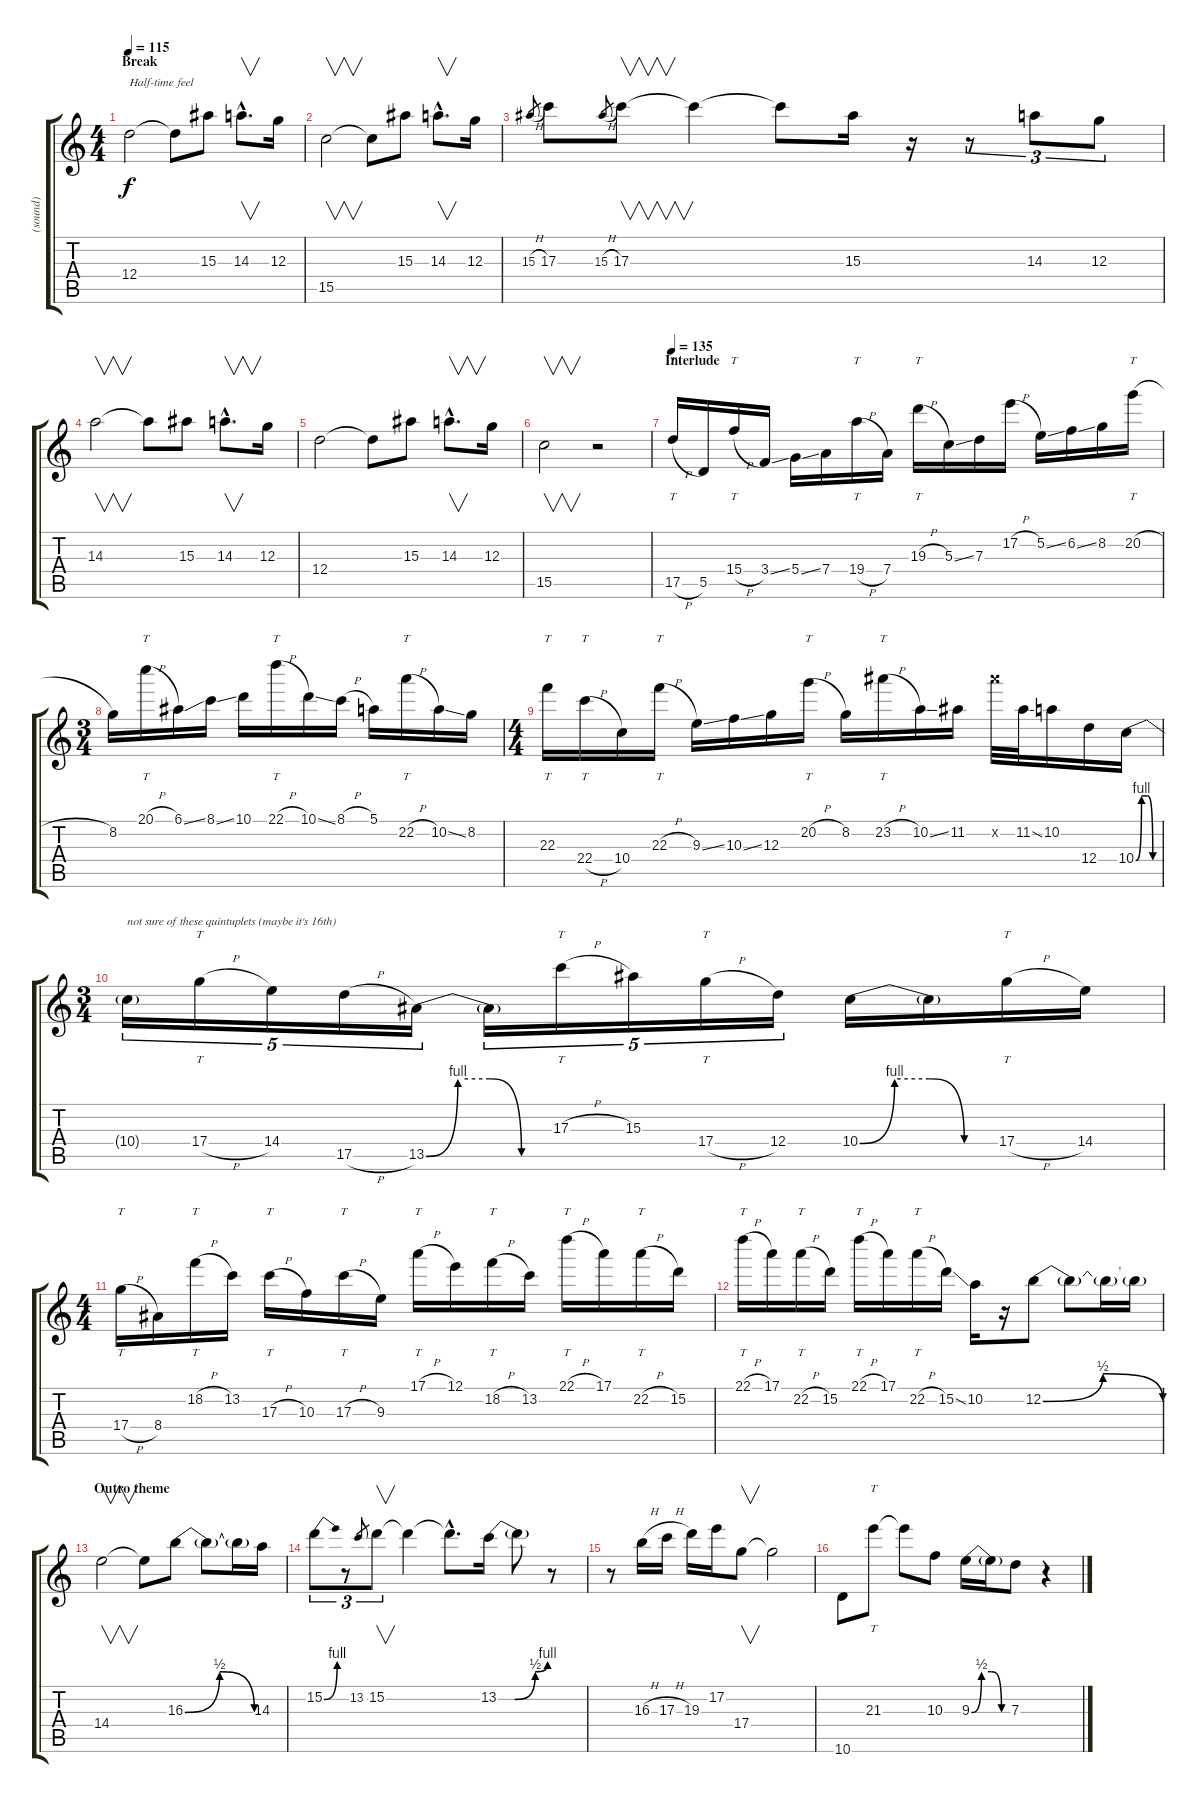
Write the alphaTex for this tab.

\track ("(sound)" "(sound)") {instrument distortionguitar}
\staff {score tabs}
\tuning (E4 B3 G3 D3 A2 E2) {hide}
\ts (4 4)
\section ("" "Break")
\tempo 115
\clef g2
\ks c
12.4.2{txt "Half-time feel" dy f} 12.4{t}.8 15.3.8 14.3{hac}.8{v d} 12.3.16 |
15.5.2{v} 15.5{t}.8 15.3.8 14.3{hac}.8{v d} 12.3.16 |
15.3{h}.8{gr} 17.3.8 15.3{h}.8{gr} 17.3.8{v} 17.3{t}.4 17.3{t}.8 15.3.16 r.16 r.8{tu (3 2)} 14.3.8{tu (3 2)} 12.3.8{tu (3 2)} |
14.3.2{v} 14.3{t}.8 15.3.8 14.3{hac}.8{v d} 12.3.16 |
12.4.2 12.4{t}.8 15.3.8 14.3{hac}.8{v d} 12.3.16 |
15.5.2{v} r.2 |
\section ("" "Interlude")
\tempo 135
17.5{h}.16{tt} 5.5.16 15.4{h}.16{tt} 3.4{ss}.16 5.4{ss}.16 7.4.16 19.4{h}.16{tt} 7.4.16 19.3{h}.16{tt} 5.3{ss}.16 7.3.16 17.2{h}.16 5.2{ss}.16 6.2{ss}.16 8.2.16 20.2{h}.16{tt} |
\ts (3 4)
8.2.16 20.1{h}.16{tt} 6.1{ss}.16 8.1{ss}.16 10.1.16 22.1{h}.16{tt} 10.1{ss}.16 8.1{h}.16 5.1.16 22.2{h}.16{tt} 10.2{ss}.16 8.2.16 |
\ts (4 4)
22.3.16{tt} 22.4{h}.16{tt} 10.4.16 22.3{h}.16{tt} 9.3{ss}.16 10.3{ss}.16 12.3.16 20.2{h}.16{tt} 8.2.16 23.2{h}.16{tt} 10.2{ss}.16 11.2.16 23.2{x}.32 11.2{ss}.32 10.2.16 12.4.16 10.4{be (custom 0 0 15 4 30 4 45 0 60 0)}.16 |
\ts (3 4)
10.4{t}.16{tu (5 4) txt "not sure of these quintuplets (maybe it's 16th)"} 17.4{h}.16{tt tu (5 4)} 14.4.16{tu (5 4)} 17.5{h}.16{tu (5 4)} 13.5{be (custom 0 0 15 4 30 4 45 0 60 0)}.16{tu (5 4)} 13.5{t}.16{tu (5 4)} 17.3{h}.16{tt tu (5 4)} 15.3.16{tu (5 4)} 17.4{h}.16{tt tu (5 4)} 12.4.16{tu (5 4)} 10.4{be (custom 0 0 15 4 30 4 45 0 60 0)}.16 10.4{t}.16 17.4{h}.16{tt} 14.4.16 |
\ts (4 4)
17.4{h}.16{tt} 8.4.16 18.2{h}.16{tt} 13.2.16 17.3{h}.16{tt} 10.3.16 17.3{h}.16{tt} 9.3.16 17.1{h}.16{tt} 12.1.16 18.2{h}.16{tt} 13.2.16 22.1{h}.16{tt} 17.1.16 22.2{h}.16{tt} 15.2.16 |
22.1{h}.16{tt} 17.1.16 22.2{h}.16{tt} 15.2.16 22.1{h}.16{tt} 17.1.16 22.2{h}.16{tt} 15.2{ss}.16 10.2.16 r.16 12.2{be (bendrelease 0 0 10 2 50 2 60 0)}.8 12.2{t}.8 12.2{t}.16 12.2{t}.16 |
\section ("" "Outro theme")
14.4.2{v} 14.4{t}.8 16.3{be (bendrelease 0 0 15 2 45 2 60 0)}.8 16.3{t}.8 16.3{t}.16 14.3.16 |
15.2{be (bend 0 0 60 4)}.8{tu (3 2)} r.8{tu (3 2)} 13.2.8{gr} 15.2.8{v tu (3 2)} 15.2{t}.4 15.2{hac t}.8{d} 13.2{be (custom 0 0 20 0 45 2 60 4)}.16 13.2{t}.8 r.8 |
r.8 16.3{h}.16 17.3{h}.16 19.3.16 17.2.16 17.4.8{v} 17.4{t}.2 |
10.6.8 21.3.8{tt} 21.3{t}.8 10.3.8 9.3{be (custom 0 0 15 2 30 2 45 0 60 0)}.16 9.3{t}.16 7.3.8 r.4
